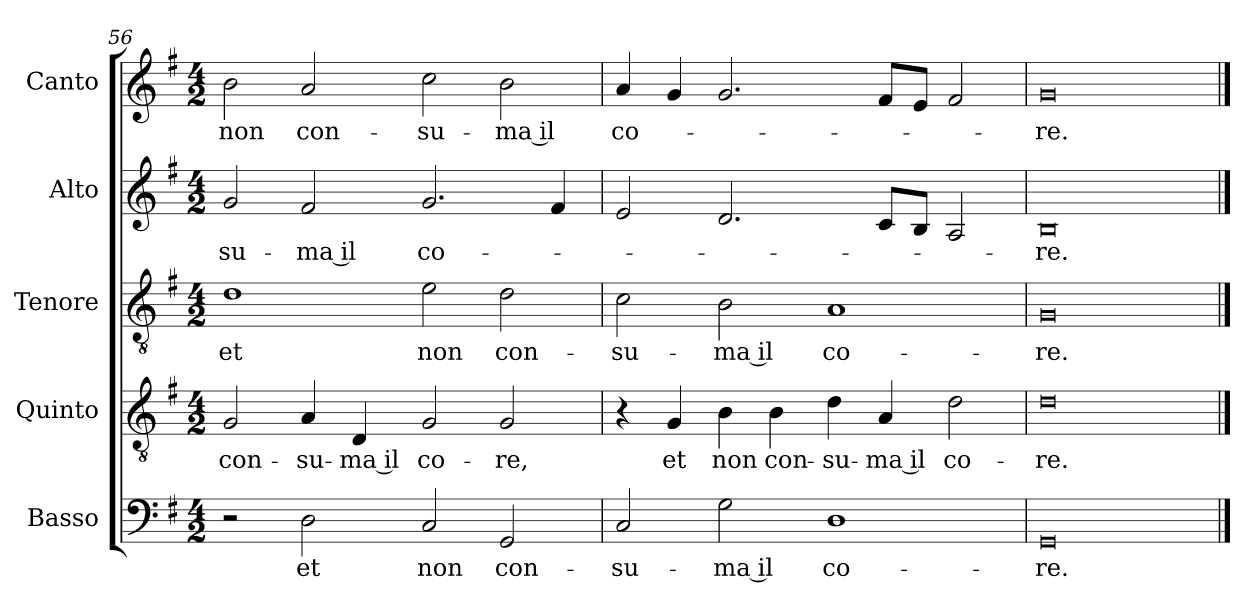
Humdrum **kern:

**kern	**text	**kern	**text	**kern	**text	**kern	**text	**kern	**text
*part5	*part5	*part4	*part4	*part3	*part3	*part2	*part2	*part1	*part1
*staff5	*staff5	*staff4	*staff4	*staff3	*staff3	*staff2	*staff2	*staff1	*staff1
*I"Basso	*	*I"Quinto	*	*I"Tenore	*	*I"Alto	*	*I"Canto	*
*I'B	*	*	*	*I'T	*	*I'A	*	*I'C	*
*clefF4	*	*clefGv2	*	*clefGv2	*	*clefG2	*	*clefG2	*
*k[f#]	*	*k[f#]	*	*k[f#]	*	*k[f#]	*	*k[f#]	*
*G:	*	*G:	*	*G:	*	*G:	*	*G:	*
*M4/2	*	*M4/2	*	*M4/2	*	*M4/2	*	*M4/2	*
=56	=56	=56	=56	=56	=56	=56	=56	=56	=56
!	!	!	!LO:LY:b	!	!	!	!	!	!
!	!	!	!	!	!LO:LY:b	!	!	!	!
!	!	!	!	!	!	!	!LO:LY:b	!	!
!	!	!	!	!	!	!	!	!	!LO:LY:b
2r	.	2G/	con-	1d	et	2g/	-su-	2b\	non
!	!LO:LY:b	!	!	!	!	!	!	!	!
!	!	!	!LO:LY:b	!	!	!	!	!	!
!	!	!	!	!	!	!	!LO:LY:b	!	!
!	!	!	!	!	!	!	!	!	!LO:LY:b
2D\	et	4A/	-su-	.	.	2f#/	-ma il	2a/	con-
!	!	!	!LO:LY:b	!	!	!	!	!	!
.	.	4D/	-ma il	.	.	.	.	.	.
!	!LO:LY:b	!	!	!	!	!	!	!	!
!	!	!	!LO:LY:b	!	!	!	!	!	!
!	!	!	!	!	!LO:LY:b	!	!	!	!
!	!	!	!	!	!	!	!LO:LY:b	!	!
!	!	!	!	!	!	!	!	!	!LO:LY:b
2C/	non	2G/	co-	2e\	non	2.g/	co-	2cc\	-su-
!	!LO:LY:b	!	!	!	!	!	!	!	!
!	!	!	!LO:LY:b	!	!	!	!	!	!
!	!	!	!	!	!LO:LY:b	!	!	!	!
!	!	!	!	!	!	!	!	!	!LO:LY:b
2GG/	con-	2G/	-re,	2d\	con-	.	.	2b\	-ma il
.	.	.	.	.	.	4f#/	.	.	.
=57	=57	=57	=57	=57	=57	=57	=57	=57	=57
!	!LO:LY:b	!	!	!	!	!	!	!	!
!	!	!	!	!	!LO:LY:b	!	!	!	!
!	!	!	!	!	!	!	!	!	!LO:LY:b
2C/	-su-	4r	.	2c\	-su-	2e/	.	4a/	co-
!	!	!	!LO:LY:b	!	!	!	!	!	!
.	.	4G/	et	.	.	.	.	4g/	.
!	!LO:LY:b	!	!	!	!	!	!	!	!
!	!	!	!LO:LY:b	!	!	!	!	!	!
!	!	!	!	!	!LO:LY:b	!	!	!	!
2G\	-ma il	4B\	non	2B\	-ma il	2.d/	.	2.g/	.
!	!	!	!LO:LY:b	!	!	!	!	!	!
.	.	4B\	con-	.	.	.	.	.	.
!	!LO:LY:b	!	!	!	!	!	!	!	!
!	!	!	!LO:LY:b	!	!	!	!	!	!
!	!	!	!	!	!LO:LY:b	!	!	!	!
1D	co-	4d\	-su-	1A	co-	.	.	.	.
!	!	!	!LO:LY:b	!	!	!	!	!	!
.	.	4A/	-ma il	.	.	8c/L	.	8f#/L	.
.	.	.	.	.	.	8B/J	.	8e/J	.
!	!	!	!LO:LY:b	!	!	!	!	!	!
.	.	2d\	co-	.	.	2A/	.	2f#/	.
=58	=58	=58	=58	=58	=58	=58	=58	=58	=58
!	!LO:LY:b	!	!	!	!	!	!	!	!
!	!	!	!LO:LY:b	!	!	!	!	!	!
!	!	!	!	!	!LO:LY:b	!	!	!	!
!	!	!	!	!	!	!	!LO:LY:b	!	!
!	!	!	!	!	!	!	!	!	!LO:LY:b
0GG	-re.	0d	-re.	0G	-re.	0B	-re.	0g	-re.
==	==	==	==	==	==	==	==	==	==
*-	*-	*-	*-	*-	*-	*-	*-	*-	*-
